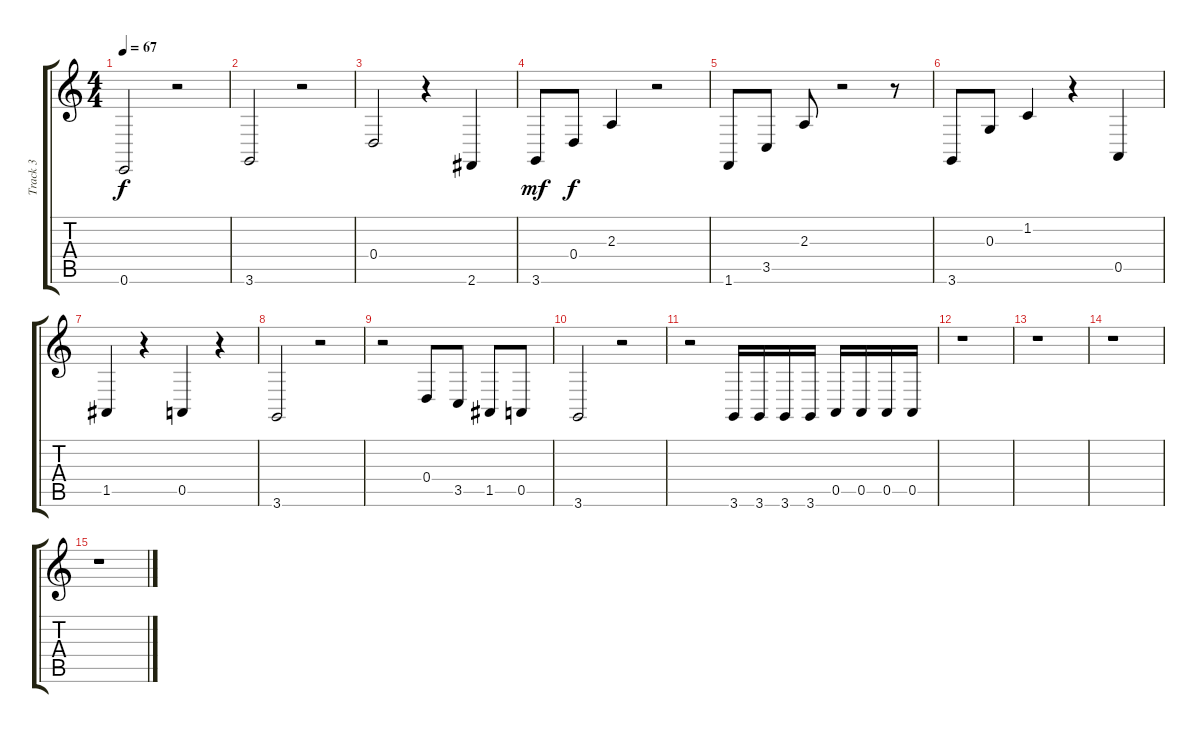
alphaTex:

\track ("Track 3" "Track 3") {instrument brightacousticpiano}
\staff {score tabs}
\tuning (E4 B3 G3 D3 A2 E2) {hide}
\ts (4 4)
\tempo 67
\clef g2
\ks c
0.6.2{dy f} r.2 |
3.6.2 r.2 |
0.4.2 r.4 2.6.4 |
3.6.8{dy mf} 0.4.8{dy f} 2.3.4 r.2 |
1.6.8 3.5.8 2.3.8 r.2 r.8 |
3.6.8 0.3.8 1.2.4 r.4 0.5.4 |
1.5.4 r.4 0.5.4 r.4 |
3.6.2 r.2 |
r.2 0.4.8 3.5.8 1.5.8 0.5.8 |
3.6.2 r.2 |
r.2 3.6.16 3.6.16 3.6.16 3.6.16 0.5.16 0.5.16 0.5.16 0.5.16 |
r.1 |
r.1 |
r.1 |
r.1
